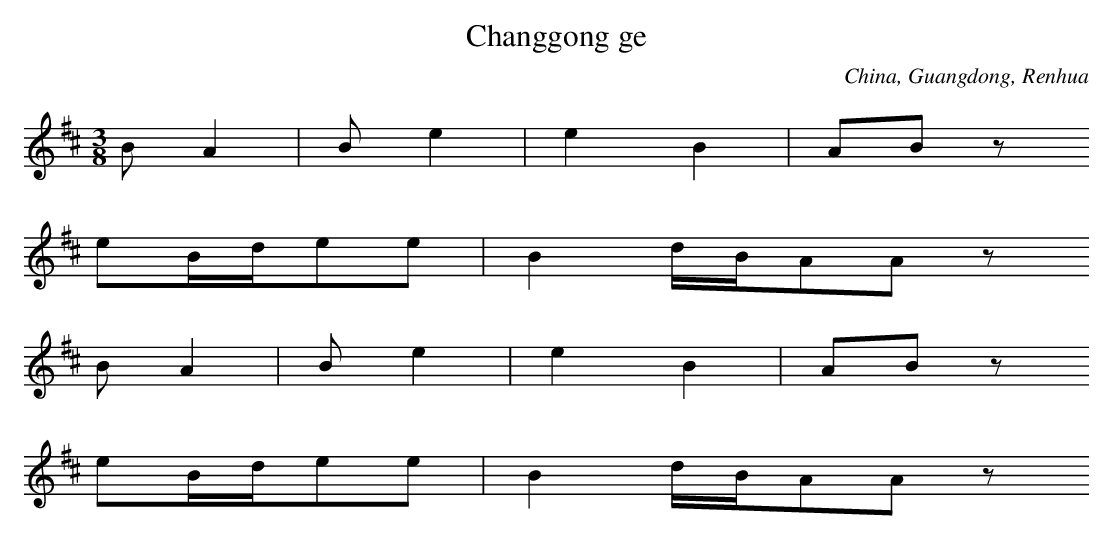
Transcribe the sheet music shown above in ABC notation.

X:1
T: Changgong ge
O: China, Guangdong, Renhua
M: 3/8
L: 1/16
K: D
B2A4 | B2e4 | e4B4 | A2B2z2
e2Bde2e2 | B4dBA2A2z2
B2A4 | B2e4 | e4B4 | A2B2z2
e2Bde2e2 | B4dBA2A2z2
